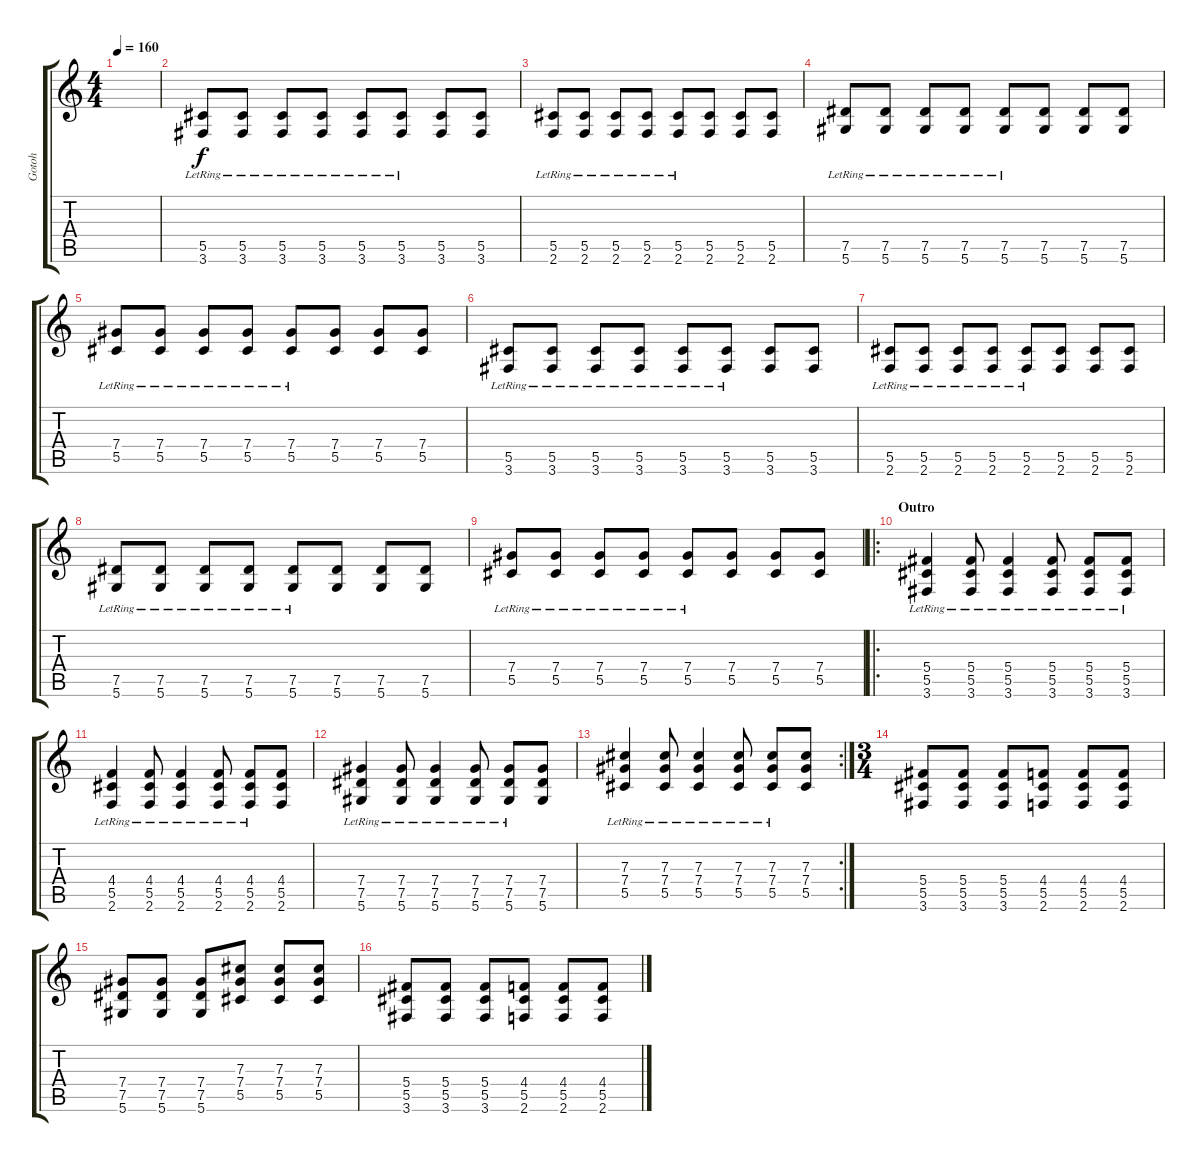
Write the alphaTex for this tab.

\track ("Gotoh" "Gotoh") {instrument distortionguitar}
\staff {score tabs}
\tuning (Eb4 Bb3 Gb3 Db3 Ab2 Eb2) {hide}
\ts (4 4)
\tempo 160
\clef g2
\ks c
|
(5.5{lr} 3.6{lr}).8 (5.5{lr} 3.6{lr}).8 (5.5{lr} 3.6{lr}).8 (5.5{lr} 3.6{lr}).8 (5.5{lr} 3.6{lr}).8 (5.5{lr} 3.6).8 (5.5 3.6).8 (5.5 3.6).8 |
(5.5{lr} 2.6{lr}).8 (5.5{lr} 2.6{lr}).8 (5.5{lr} 2.6{lr}).8 (5.5{lr} 2.6{lr}).8 (5.5{lr} 2.6{lr}).8 (5.5 2.6).8 (5.5 2.6).8 (5.5 2.6).8 |
(7.5{lr} 5.6{lr}).8 (7.5{lr} 5.6{lr}).8 (7.5{lr} 5.6{lr}).8 (7.5{lr} 5.6{lr}).8 (7.5{lr} 5.6{lr}).8 (7.5 5.6).8 (7.5 5.6).8 (7.5 5.6).8 |
(7.4{lr} 5.5{lr}).8 (7.4{lr} 5.5{lr}).8 (7.4{lr} 5.5{lr}).8 (7.4{lr} 5.5{lr}).8 (7.4{lr} 5.5{lr}).8 (7.4 5.5).8 (7.4 5.5).8 (7.4 5.5).8 |
(5.5{lr} 3.6{lr}).8 (5.5{lr} 3.6{lr}).8 (5.5{lr} 3.6{lr}).8 (5.5{lr} 3.6{lr}).8 (5.5{lr} 3.6{lr}).8 (5.5{lr} 3.6).8 (5.5 3.6).8 (5.5 3.6).8 |
(5.5{lr} 2.6{lr}).8 (5.5{lr} 2.6{lr}).8 (5.5{lr} 2.6{lr}).8 (5.5{lr} 2.6{lr}).8 (5.5{lr} 2.6{lr}).8 (5.5 2.6).8 (5.5 2.6).8 (5.5 2.6).8 |
(7.5{lr} 5.6{lr}).8 (7.5{lr} 5.6{lr}).8 (7.5{lr} 5.6{lr}).8 (7.5{lr} 5.6{lr}).8 (7.5{lr} 5.6{lr}).8 (7.5 5.6).8 (7.5 5.6).8 (7.5 5.6).8 |
(7.4{lr} 5.5{lr}).8 (7.4{lr} 5.5{lr}).8 (7.4{lr} 5.5{lr}).8 (7.4{lr} 5.5{lr}).8 (7.4{lr} 5.5{lr}).8 (7.4 5.5).8 (7.4 5.5).8 (7.4 5.5).8 |
\ro
\section ("" "Outro")
(5.4{lr} 5.5{lr} 3.6{lr}).4 (5.4{lr} 5.5{lr} 3.6{lr}).8 (5.4{lr} 5.5{lr} 3.6{lr}).4 (5.4{lr} 5.5{lr} 3.6{lr}).8 (5.4{lr} 5.5{lr} 3.6{lr}).8 (5.4 5.5{lr} 3.6).8 |
(4.4{lr} 5.5{lr} 2.6{lr}).4 (4.4{lr} 5.5{lr} 2.6{lr}).8 (4.4{lr} 5.5{lr} 2.6{lr}).4 (4.4{lr} 5.5{lr} 2.6{lr}).8 (4.4{lr} 5.5{lr} 2.6{lr}).8 (4.4 5.5 2.6).8 |
(7.4{lr} 7.5{lr} 5.6{lr}).4 (7.4{lr} 7.5{lr} 5.6{lr}).8 (7.4{lr} 7.5{lr} 5.6{lr}).4 (7.4{lr} 7.5{lr} 5.6{lr}).8 (7.4{lr} 7.5{lr} 5.6{lr}).8 (7.4 7.5 5.6).8 |
\rc 2
(7.3{lr} 7.4{lr} 5.5{lr}).4 (7.3{lr} 7.4{lr} 5.5{lr}).8 (7.3{lr} 7.4{lr} 5.5{lr}).4 (7.3{lr} 7.4{lr} 5.5{lr}).8 (7.3{lr} 7.4{lr} 5.5{lr}).8 (7.3 7.4 5.5).8 |
\ts (3 4)
(5.4 5.5 3.6).8 (5.4 5.5 3.6).8 (5.4 5.5 3.6).8 (4.4 5.5 2.6).8 (4.4 5.5 2.6).8 (4.4 5.5 2.6).8 |
(7.4 7.5 5.6).8 (7.4 7.5 5.6).8 (7.4 7.5 5.6).8 (7.3 7.4 5.5).8 (7.3 7.4 5.5).8 (7.3 7.4 5.5).8 |
(5.4 5.5 3.6).8 (5.4 5.5 3.6).8 (5.4 5.5 3.6).8 (4.4 5.5 2.6).8 (4.4 5.5 2.6).8 (4.4 5.5 2.6).8
